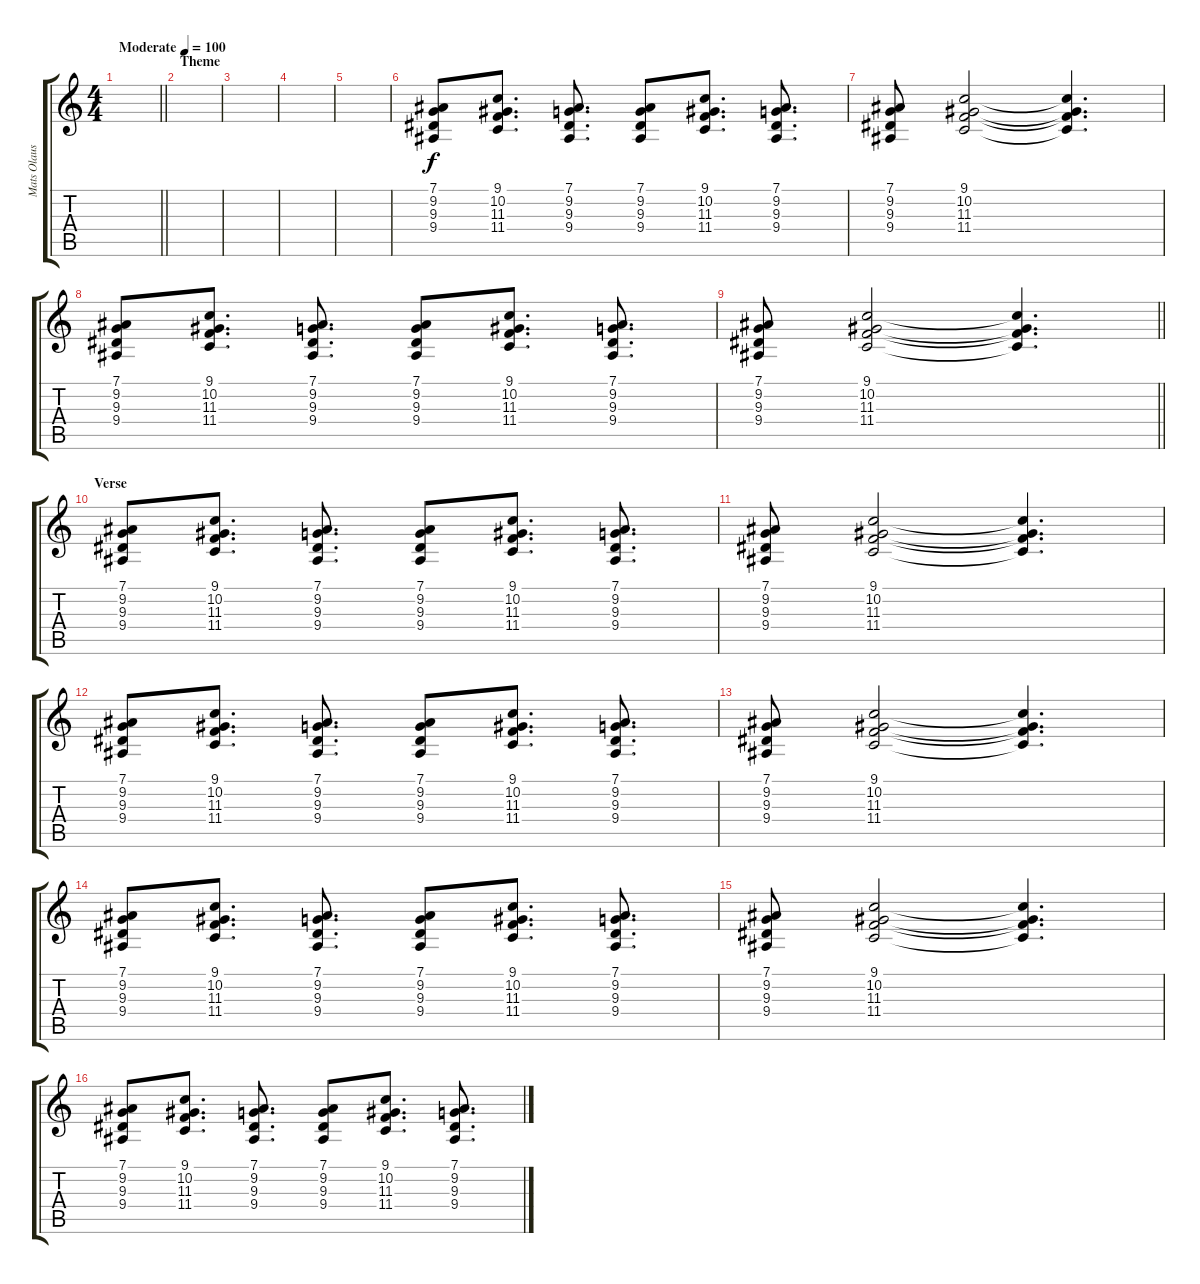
\track ("Mats Olausson" "Mats Olaus") {instrument choiraahs}
\staff {score tabs}
\tuning (Eb4 Bb3 Gb3 Db3 Ab2 Eb2) {hide}
\ts (4 4)
\tempo (100 "Moderate")
\clef g2
\barLineRight lightlight
\ks c
|
\section ("" "Theme")
|
|
|
|
(7.1 9.2 9.3 9.4).8 (9.1 10.2 11.3 11.4).8{d} (7.1 9.2 9.3 9.4).8{d} (7.1 9.2 9.3 9.4).8 (9.1 10.2 11.3 11.4).8{d} (7.1 9.2 9.3 9.4).8{d} |
(7.1 9.2 9.3 9.4).8 (9.1 10.2 11.3 11.4).2 (9.1{t} 10.2{t} 11.3{t} 11.4{t}).4{d} |
(7.1 9.2 9.3 9.4).8 (9.1 10.2 11.3 11.4).8{d} (7.1 9.2 9.3 9.4).8{d} (7.1 9.2 9.3 9.4).8 (9.1 10.2 11.3 11.4).8{d} (7.1 9.2 9.3 9.4).8{d} |
\barLineRight lightlight
(7.1 9.2 9.3 9.4).8 (9.1 10.2 11.3 11.4).2 (9.1{t} 10.2{t} 11.3{t} 11.4{t}).4{d} |
\section ("" "Verse")
(7.1 9.2 9.3 9.4).8 (9.1 10.2 11.3 11.4).8{d} (7.1 9.2 9.3 9.4).8{d} (7.1 9.2 9.3 9.4).8 (9.1 10.2 11.3 11.4).8{d} (7.1 9.2 9.3 9.4).8{d} |
(7.1 9.2 9.3 9.4).8 (9.1 10.2 11.3 11.4).2 (9.1{t} 10.2{t} 11.3{t} 11.4{t}).4{d} |
(7.1 9.2 9.3 9.4).8 (9.1 10.2 11.3 11.4).8{d} (7.1 9.2 9.3 9.4).8{d} (7.1 9.2 9.3 9.4).8 (9.1 10.2 11.3 11.4).8{d} (7.1 9.2 9.3 9.4).8{d} |
(7.1 9.2 9.3 9.4).8 (9.1 10.2 11.3 11.4).2 (9.1{t} 10.2{t} 11.3{t} 11.4{t}).4{d} |
(7.1 9.2 9.3 9.4).8 (9.1 10.2 11.3 11.4).8{d} (7.1 9.2 9.3 9.4).8{d} (7.1 9.2 9.3 9.4).8 (9.1 10.2 11.3 11.4).8{d} (7.1 9.2 9.3 9.4).8{d} |
(7.1 9.2 9.3 9.4).8 (9.1 10.2 11.3 11.4).2 (9.1{t} 10.2{t} 11.3{t} 11.4{t}).4{d} |
(7.1 9.2 9.3 9.4).8 (9.1 10.2 11.3 11.4).8{d} (7.1 9.2 9.3 9.4).8{d} (7.1 9.2 9.3 9.4).8 (9.1 10.2 11.3 11.4).8{d} (7.1 9.2 9.3 9.4).8{d}
